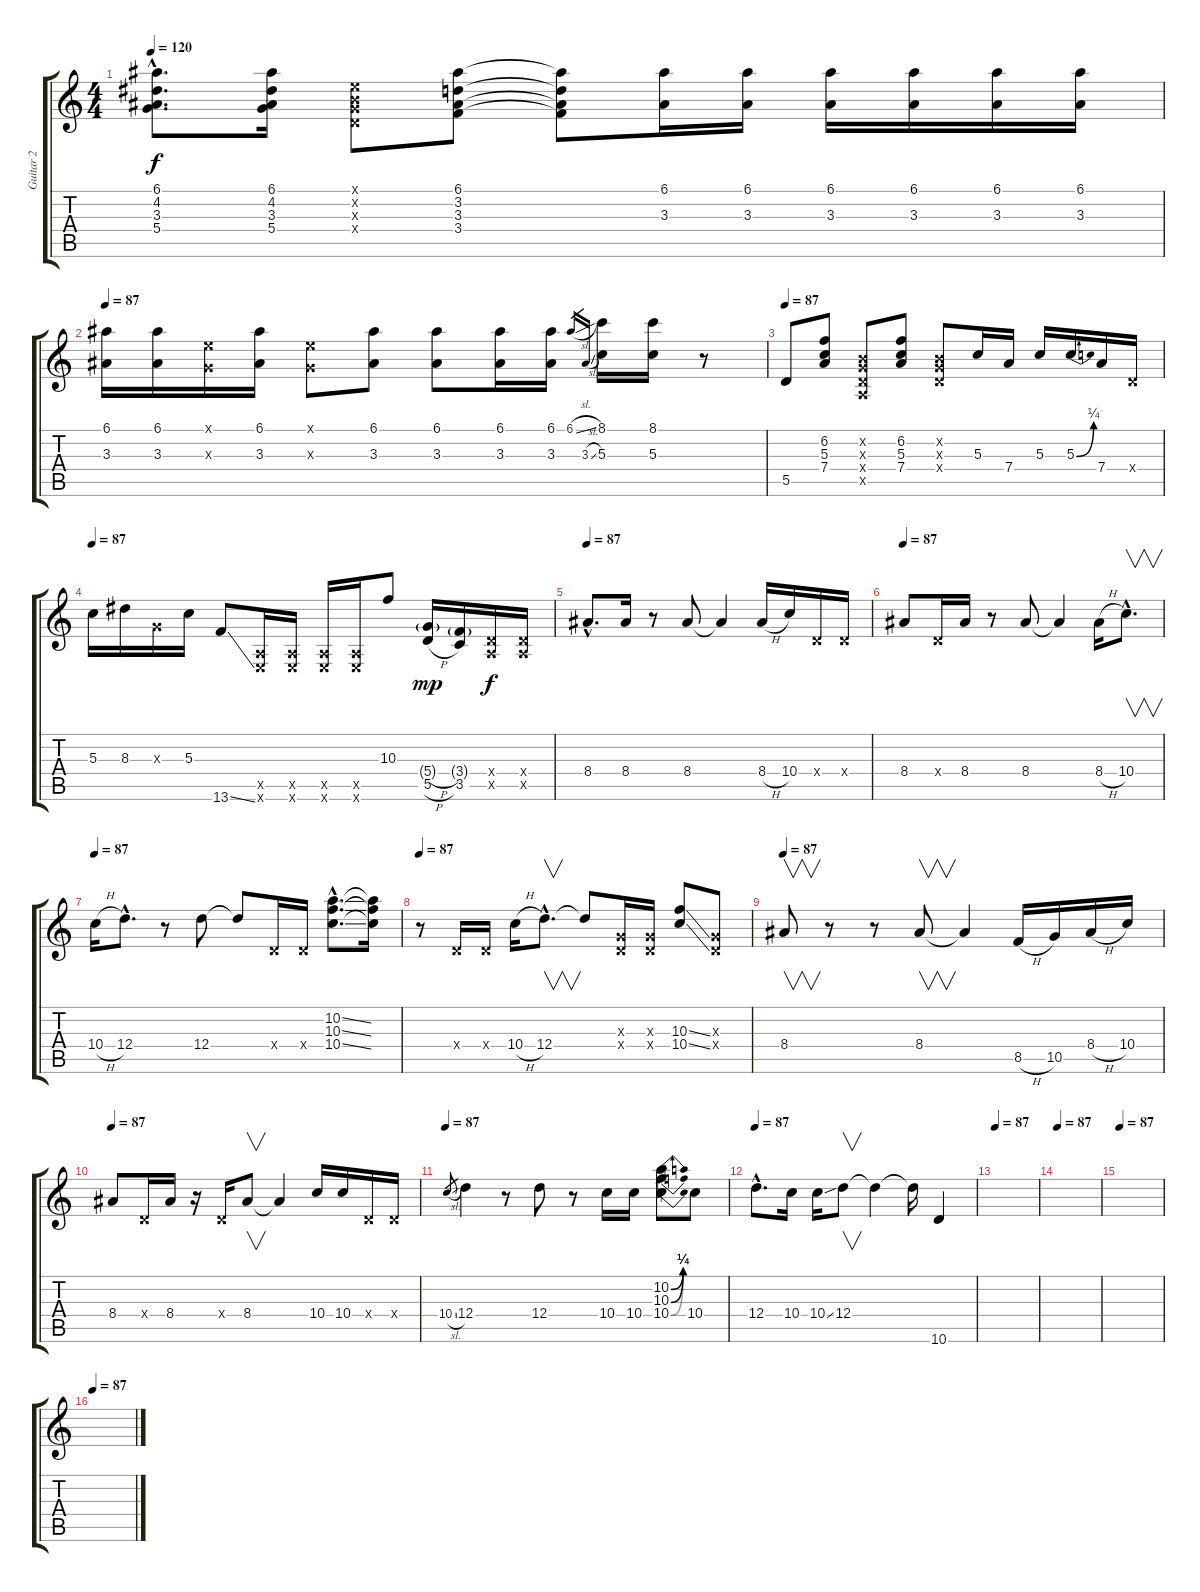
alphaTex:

\track ("Guitar 2" "Guitar 2") {instrument overdrivenguitar}
\staff {score tabs}
\tuning (E4 B3 G3 D3 A2 E2) {hide}
\ts (4 4)
\tempo 120
\tempo 87
\tempo 120
\clef g2
\ks c
(6.1{hac} 4.2{hac} 3.3{hac} 5.4{hac}).8{d dy f instrument overdrivenguitar} (6.1 4.2 3.3 5.4).16 (0.1{x} 0.2{x} 0.3{x} 0.4{x}).8 (6.1 3.2 3.3 3.4).8 (6.1{t} 3.2{t} 3.3{t} 3.4{t}).8 (6.1 3.3).16 (6.1 3.3).16 (6.1 3.3).16 (6.1 3.3).16 (6.1 3.3).16 (6.1 3.3).16 |
\tempo 87
(6.1 3.3).16 (6.1 3.3).16 (0.1{x} 0.3{x}).16 (6.1 3.3).16 (0.1{x} 0.3{x}).8 (6.1 3.3).8 (6.1 3.3).8 (6.1 3.3).16 (6.1 3.3).16 6.1{sl}.16{gr} 3.3{sl}.16{gr} (8.1 5.3).16 (8.1 5.3).16 r.8 |
\tempo 87
5.5.8 (6.2 5.3 7.4).8 (0.2{x} 0.3{x} 0.4{x} 0.5{x}).8 (6.2 5.3 7.4).8 (0.2{x} 0.3{x} 0.4{x}).8 5.3.16 7.4.16 5.3.16 5.3{be (bend 0 0 60 1)}.16 7.4.16 0.4{x}.16 |
\tempo 87
5.3.16 8.3.16 0.3{x}.16 5.3.16 13.6{ss}.8 (0.5{x} 0.6{x}).16 (0.5{x} 0.6{x}).16 (0.5{x} 0.6{x}).16 (0.5{x} 0.6{x}).16 10.3.8 (5.4{h g} 5.5{h}).16{dy mp} (3.4{g} 3.5).16 (0.4{x} 0.5{x}).16{dy f} (0.4{x} 0.5{x}).16 |
\tempo 87
8.4{hac}.8{d} 8.4.16 r.8 8.4.8 8.4{t}.4 8.4{h}.16 10.4.16 0.4{x}.16 0.4{x}.16 |
\tempo 87
8.4.8 0.4{x}.16 8.4.16 r.8 8.4.8 8.4{t}.4 8.4{h}.16 10.4{hac}.8{v d} |
\tempo 87
10.4{h}.16 12.4{hac}.8{d} r.8 12.4.8 12.4{t}.8 0.4{x}.16 0.4{x}.16 (10.2{ss hac} 10.3{ss hac} 10.4{ss hac}).8{d} (10.2{t} 10.3{t} 10.4{t}).16 |
\tempo 87
r.8 0.4{x}.16 0.4{x}.16 10.4{h}.16 12.4{hac}.8{v d} 12.4{t}.8 (0.3{x} 0.4{x}).16 (0.3{x} 0.4{x}).16 (10.3{ss} 10.4{ss}).8 (0.3{x} 0.4{x}).8 |
\tempo 87
8.4.8{v} r.8 r.8 8.4.8{v} 8.4{t}.4 8.5{h}.16 10.5.16 8.4{h}.16 10.4.16 |
\tempo 87
8.4.8 0.4{x}.16 8.4.16 r.16 0.4{x}.16 8.4.8{v} 8.4{t}.4 10.4.16 10.4.16 0.4{x}.16 0.4{x}.16 |
\tempo 87
10.4{sl}.8{gr} 12.4.4 r.8 12.4.8 r.8 10.4.16 10.4.16 (10.2{be (bend 0 0 60 1)} 10.3{be (bend 0 0 60 1)} 10.4{be (bend 0 0 60 1)}).8 10.4.8 |
\tempo 87
12.4{hac}.8{d} 10.4.16 10.4{ss}.16 12.4.8{v} 12.4{t}.4 12.4{t}.16 10.6.4 |
\tempo 87
|
\tempo 87
|
\tempo 87
|
\tempo 87
